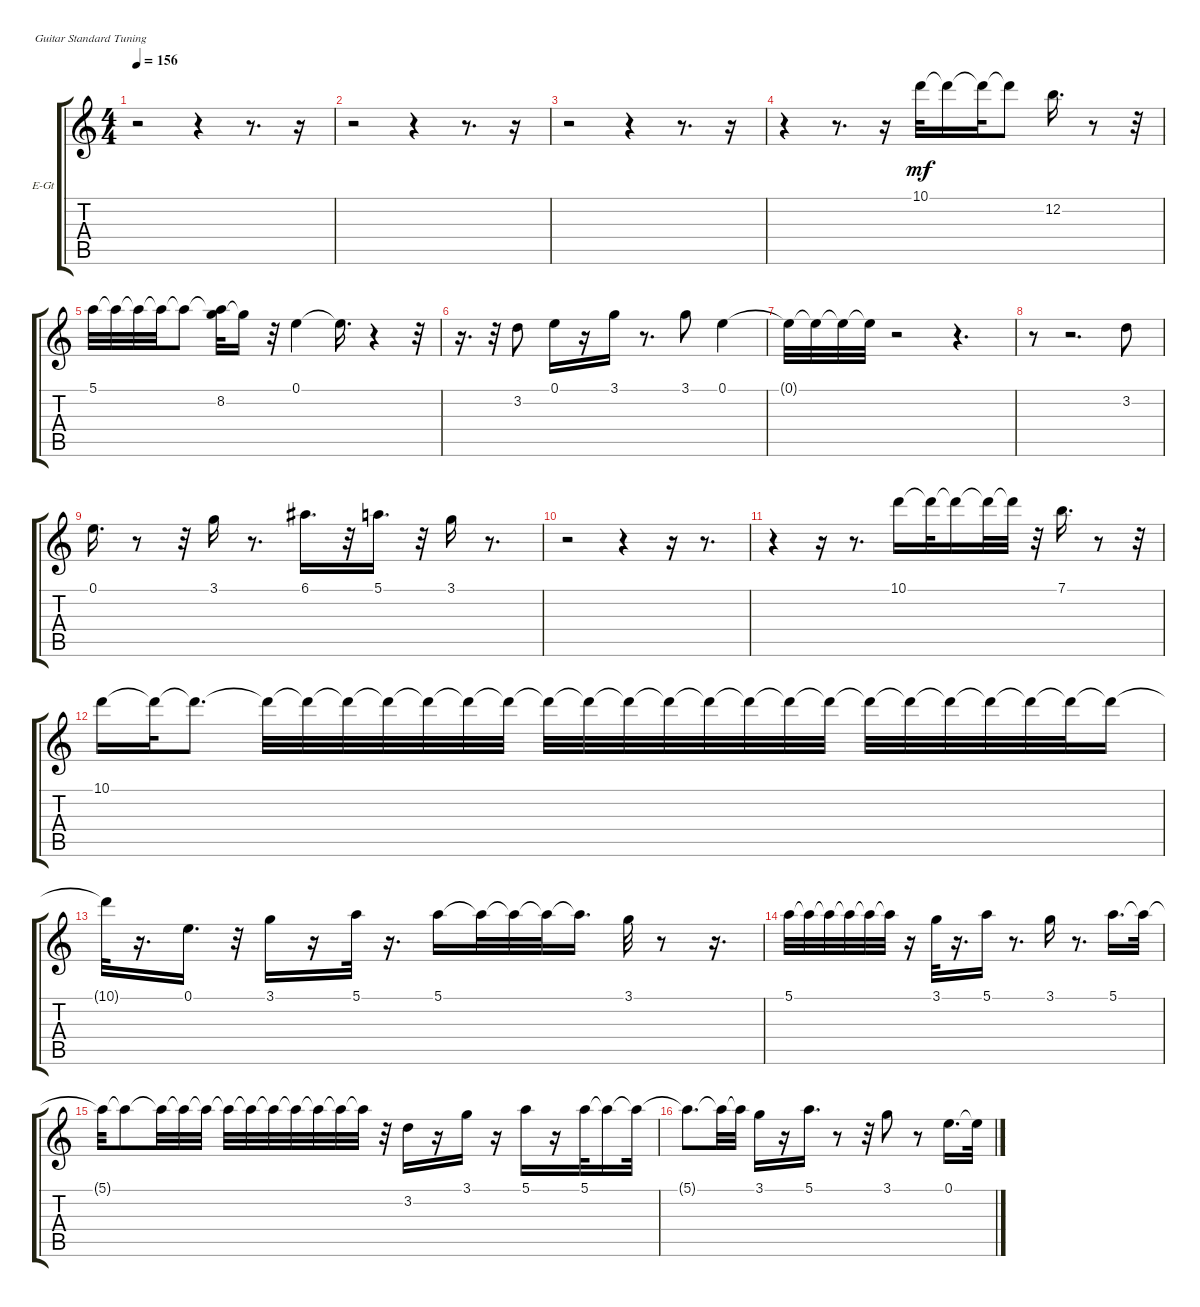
\defaultSystemsLayout 4
\bracketExtendMode groupsimilarinstruments
\firstSystemTrackNameOrientation horizontal
\otherSystemsTrackNameOrientation horizontal
\track ("Electric Guitar (Drive)" "E-Gt") {instrument overdrivenguitar}
\staff {score tabs}
\tuning (E4 B3 G3 D3 A2 E2)
\ts (4 4)
\tempo 156
\clef g2
\ks c
r.2{dy mf} r.4 r.8{d} r.16 |
r.2 r.4 r.8{d} r.16 |
r.2 r.4 r.8{d} r.16 |
r.4 r.8{d} r.16 10.1.32 10.1{t}.16 10.1{t}.32 10.1{t}.8 12.2.16{d} r.8 r.32 |
5.1.32 5.1{t}.32 5.1{t}.32 5.1{t}.32 5.1{t}.8 (5.1{t} 8.2).32 8.2{t}.16 r.32 0.1.4 0.1{t}.16{d} r.4 r.32 |
r.16{d} r.32 3.2.8 0.1.16 r.16 3.1.16 r.8{d} 3.1.8 0.1.4 |
0.1{t}.32 0.1{t}.32 0.1{t}.32 0.1{t}.32 r.2 r.4{d} |
r.8 r.2{d} 3.2.8 |
0.1.16{d} r.8 r.32 3.1.16 r.8{d} 6.1.16{d} r.32 5.1.16{d} r.32 3.1.16 r.8{d} |
r.2 r.4 r.16 r.8{d} |
r.4 r.16 r.8{d} 10.1.16 10.1{t}.32 10.1{t}.16 10.1{t}.32 10.1{t}.32 r.32 7.1.16{d} r.8 r.32 |
10.1.16 10.1{t}.32 10.1{t}.8{d} 10.1{t}.32 10.1{t}.32 10.1{t}.32 10.1{t}.32 10.1{t}.32 10.1{t}.32 10.1{t}.32 10.1{t}.32 10.1{t}.32 10.1{t}.32 10.1{t}.32 10.1{t}.32 10.1{t}.32 10.1{t}.32 10.1{t}.32 10.1{t}.32 10.1{t}.32 10.1{t}.32 10.1{t}.32 10.1{t}.32 10.1{t}.32 10.1{t}.16 |
10.1{t}.32 r.16{d} 0.1.16{d} r.32 3.1.16 r.16 5.1.32 r.16{d} 5.1.16 5.1{t}.32 5.1{t}.32 5.1{t}.32 5.1{t}.16{d} 3.1.32 r.8 r.16{d} |
5.1.32 5.1{t}.32 5.1{t}.32 5.1{t}.32 5.1{t}.32 5.1{t}.32 r.16 3.1.32 r.16{d} 5.1.16 r.8{d} 3.1.16 r.8{d} 5.1.16{d} 5.1{t}.32 |
5.1{t}.32 5.1{t}.8 5.1{t}.32 5.1{t}.32 5.1{t}.32 5.1{t}.32 5.1{t}.32 5.1{t}.32 5.1{t}.32 5.1{t}.32 5.1{t}.32 5.1{t}.32 r.32 3.2.16 r.16 3.1.16 r.16 5.1.16 r.16 5.1.32 5.1{t}.16 5.1{t}.32 |
5.1{t}.8{d} 5.1{t}.32 5.1{t}.32 3.1.16 r.16 5.1.16{d} r.8 r.32 3.1.8 r.8 0.1.16{d} 0.1{t}.32
